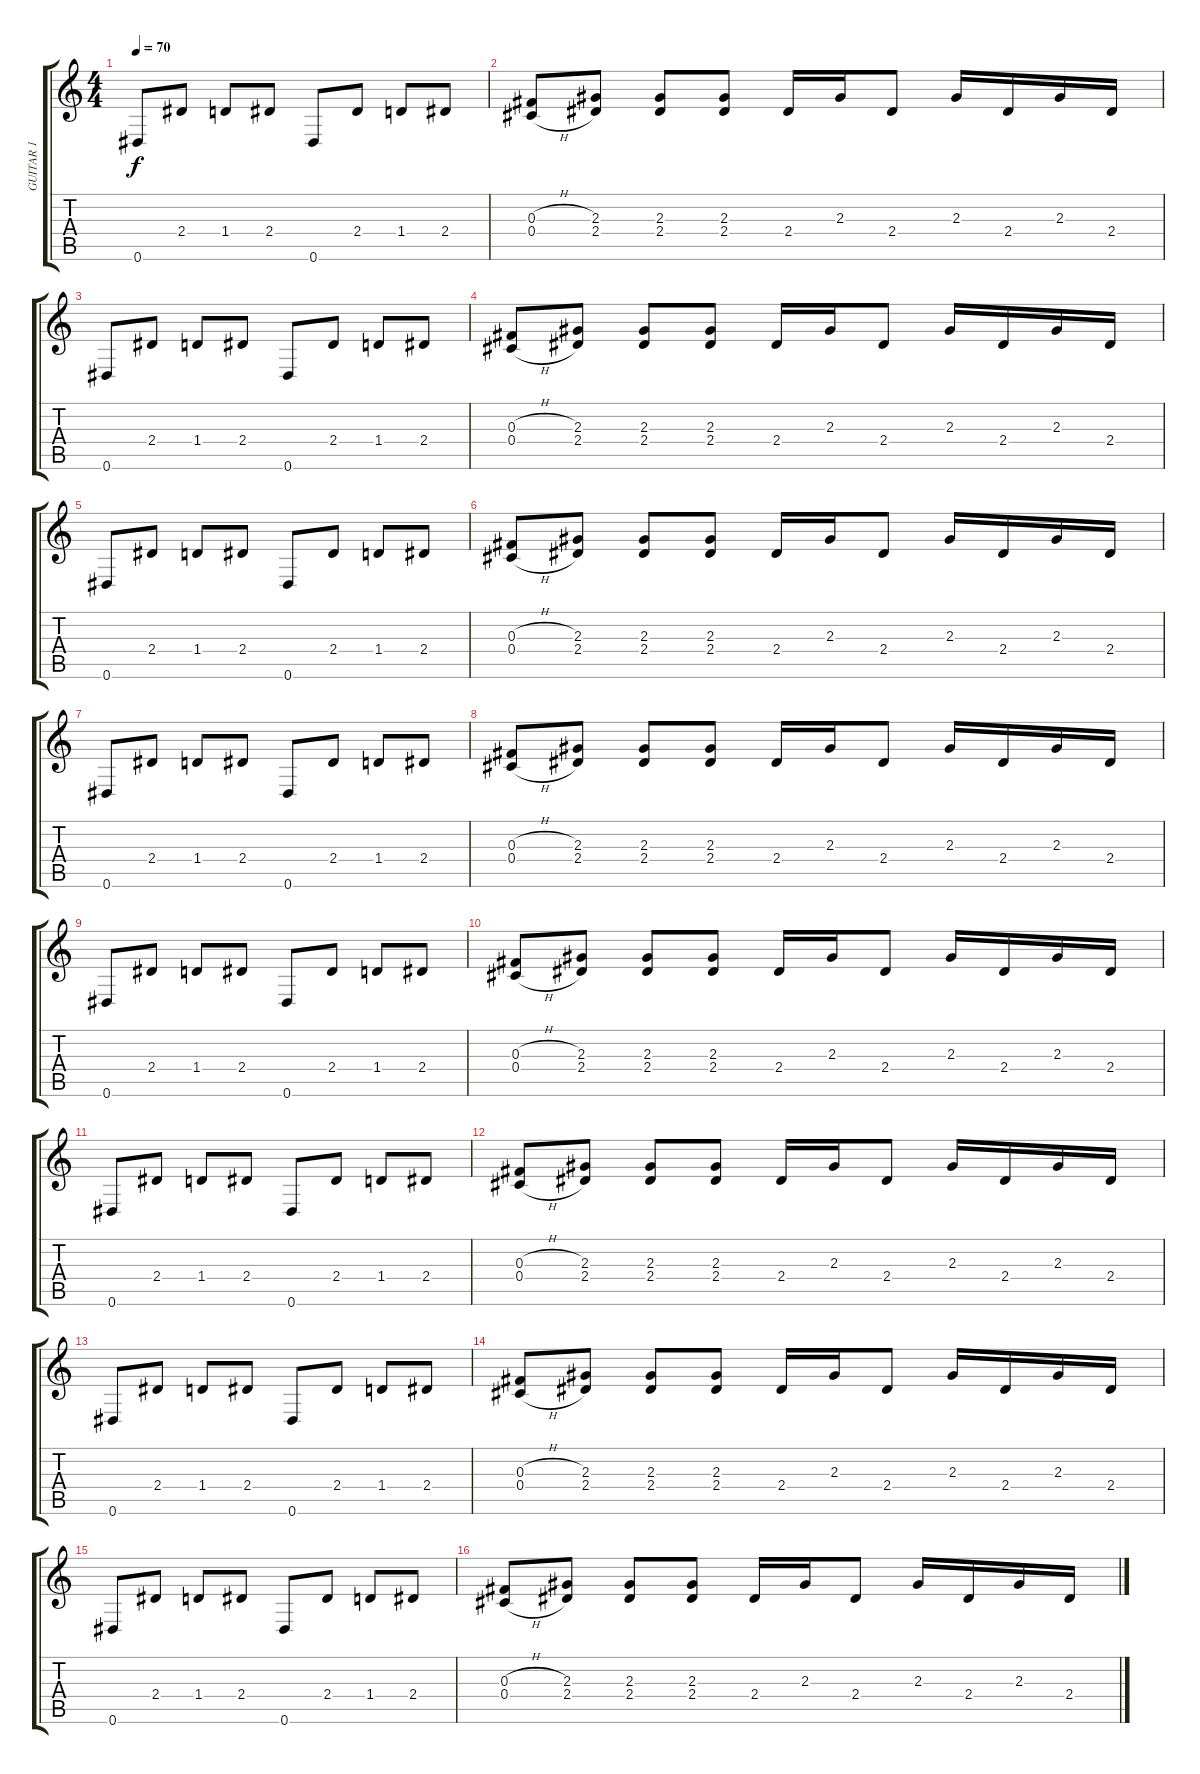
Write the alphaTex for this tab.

\track ("GUITAR 1" "GUITAR 1") {instrument electricguitarclean}
\staff {score tabs}
\tuning (Eb4 Bb3 Gb3 Db3 Ab2 Eb2) {hide}
\ts (4 4)
\tempo 70
\clef g2
\ks c
0.6.8{dy f instrument electricguitarclean} 2.4.8 1.4.8 2.4.8 0.6.8 2.4.8 1.4.8 2.4.8 |
(0.3{h} 0.4{h}).8 (2.3 2.4).8 (2.3 2.4).8 (2.3 2.4).8 2.4.16 2.3.16 2.4.8 2.3.16 2.4.16 2.3.16 2.4.16 |
0.6.8 2.4.8 1.4.8 2.4.8 0.6.8 2.4.8 1.4.8 2.4.8 |
(0.3{h} 0.4{h}).8 (2.3 2.4).8 (2.3 2.4).8 (2.3 2.4).8 2.4.16 2.3.16 2.4.8 2.3.16 2.4.16 2.3.16 2.4.16 |
0.6.8 2.4.8 1.4.8 2.4.8 0.6.8 2.4.8 1.4.8 2.4.8 |
(0.3{h} 0.4{h}).8 (2.3 2.4).8 (2.3 2.4).8 (2.3 2.4).8 2.4.16 2.3.16 2.4.8 2.3.16 2.4.16 2.3.16 2.4.16 |
0.6.8 2.4.8 1.4.8 2.4.8 0.6.8 2.4.8 1.4.8 2.4.8 |
(0.3{h} 0.4{h}).8 (2.3 2.4).8 (2.3 2.4).8 (2.3 2.4).8 2.4.16 2.3.16 2.4.8 2.3.16 2.4.16 2.3.16 2.4.16 |
0.6.8 2.4.8 1.4.8 2.4.8 0.6.8 2.4.8 1.4.8 2.4.8 |
(0.3{h} 0.4{h}).8 (2.3 2.4).8 (2.3 2.4).8 (2.3 2.4).8 2.4.16 2.3.16 2.4.8 2.3.16 2.4.16 2.3.16 2.4.16 |
0.6.8 2.4.8 1.4.8 2.4.8 0.6.8 2.4.8 1.4.8 2.4.8 |
(0.3{h} 0.4{h}).8 (2.3 2.4).8 (2.3 2.4).8 (2.3 2.4).8 2.4.16 2.3.16 2.4.8 2.3.16 2.4.16 2.3.16 2.4.16 |
0.6.8 2.4.8 1.4.8 2.4.8 0.6.8 2.4.8 1.4.8 2.4.8 |
(0.3{h} 0.4{h}).8 (2.3 2.4).8 (2.3 2.4).8 (2.3 2.4).8 2.4.16 2.3.16 2.4.8 2.3.16 2.4.16 2.3.16 2.4.16 |
0.6.8 2.4.8 1.4.8 2.4.8 0.6.8 2.4.8 1.4.8 2.4.8 |
(0.3{h} 0.4{h}).8 (2.3 2.4).8 (2.3 2.4).8 (2.3 2.4).8 2.4.16 2.3.16 2.4.8 2.3.16 2.4.16 2.3.16 2.4.16
